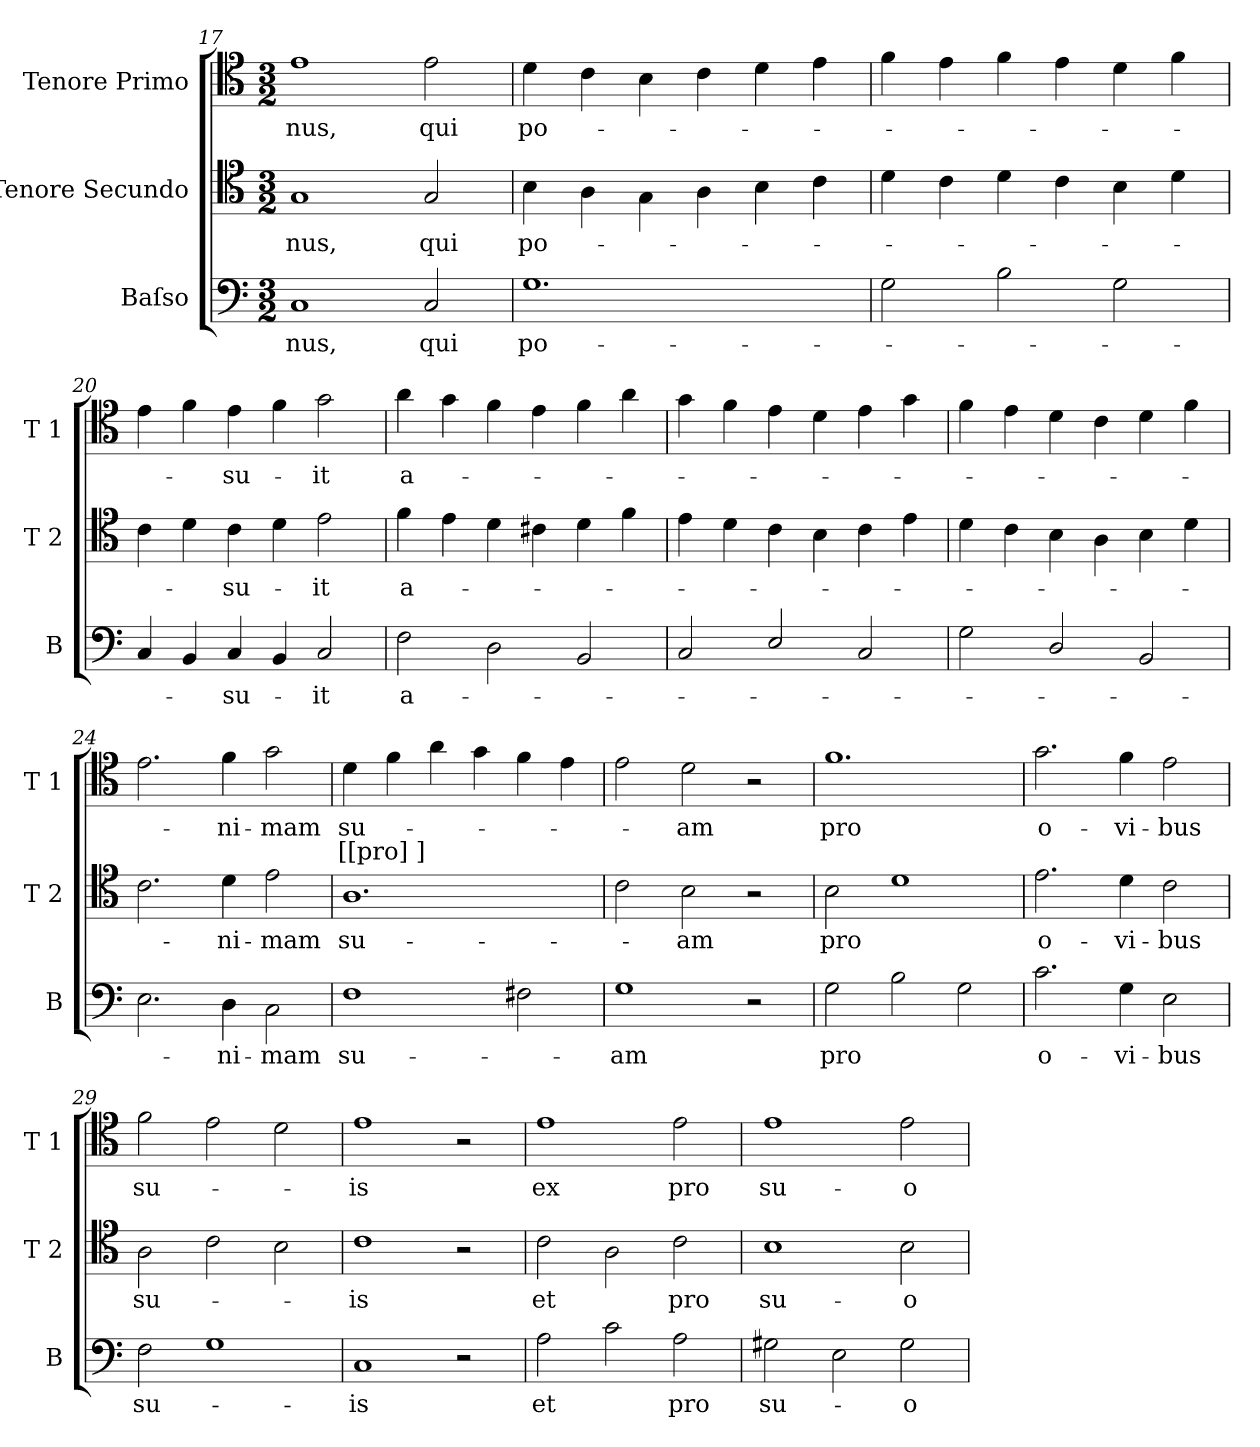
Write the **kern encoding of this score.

**kern	**text	**kern	**text	**kern	**text	**text
*part3	*part3	*part2	*part2	*part1	*part1	*part1
*staff3	*staff3	*staff2	*staff2	*staff1	*staff1	*staff1
*I"Baſso	*	*I"Tenore Secundo	*	*I"Tenore Primo	*	*
*I'B	*	*I'T 2	*	*I'T 1	*	*
*clefF4	*	*clefC4	*	*clefC4	*	*
*k[]	*	*k[]	*	*k[]	*	*
*C:	*	*C:	*	*C:	*	*
*M3/2	*	*M3/2	*	*M3/2	*	*
=17	=17	=17	=17	=17	=17	=17
1C	-nus,	1G	-nus,	1e	-nus,	.
2C/	qui	2G/	qui	2e\	qui	.
=18	=18	=18	=18	=18	=18	=18
1.G	po-	4B\	po-	4d\	po-	.
.	.	4A\	.	4c\	.	.
.	.	4G\	.	4B\	.	.
.	.	4A\	.	4c\	.	.
.	.	4B\	.	4d\	.	.
.	.	4c\	.	4e\	.	.
=19	=19	=19	=19	=19	=19	=19
2G\	.	4d\	.	4f\	.	.
.	.	4c\	.	4e\	.	.
2B\	.	4d\	.	4f\	.	.
.	.	4c\	.	4e\	.	.
2G\	.	4B\	.	4d\	.	.
.	.	4d\	.	4f\	.	.
=20	=20	=20	=20	=20	=20	=20
4C/	.	4c\	.	4e\	.	.
4BB/	.	4d\	.	4f\	.	.
4C/	-su-	4c\	-su-	4e\	-su-	.
4BB/	.	4d\	.	4f\	.	.
2C/	-it	2e\	-it	2g\	-it	.
=21	=21	=21	=21	=21	=21	=21
2F\	a-	4f\	a-	4a\	a-	.
.	.	4e\	.	4g\	.	.
2D\	.	4d\	.	4f\	.	.
.	.	4c#X\	.	4e\	.	.
2BB/	.	4d\	.	4f\	.	.
.	.	4f\	.	4a\	.	.
=22	=22	=22	=22	=22	=22	=22
2C/	.	4e\	.	4g\	.	.
.	.	4d\	.	4f\	.	.
2E/	.	4c\	.	4e\	.	.
.	.	4B\	.	4d\	.	.
2C/	.	4c\	.	4e\	.	.
.	.	4e\	.	4g\	.	.
=23	=23	=23	=23	=23	=23	=23
2G\	.	4d\	.	4f\	.	.
.	.	4c\	.	4e\	.	.
2D/	.	4B\	.	4d\	.	.
.	.	4A\	.	4c\	.	.
2BB/	.	4B\	.	4d\	.	.
.	.	4d\	.	4f\	.	.
=24	=24	=24	=24	=24	=24	=24
2.E\	.	2.c\	.	2.e\	.	.
4D\	-ni-	4d\	-ni-	4f\	-ni-	.
2C\	-mam	2e\	-mam	2g\	-mam	.
=25	=25	=25	=25	=25	=25	=25
1F	su-	1.A	su-	4d\	su-	[[pro]]
.	.	.	.	4f\	.	.
.	.	.	.	4a\	.	.
.	.	.	.	4g\	.	.
2F#X\	.	.	.	4f\	.	.
.	.	.	.	4e\	.	.
=26	=26	=26	=26	=26	=26	=26
1G	-am	2c\	.	2e\	.	.
.	.	2B\	-am	2d\	-am	.
2r	.	2r	.	2r	.	.
=27	=27	=27	=27	=27	=27	=27
2G\	pro	2B\	pro	1.f	pro	.
2B\	.	1d	.	.	.	.
2G\	.	.	.	.	.	.
=28	=28	=28	=28	=28	=28	=28
2.c\	o-	2.e\	o-	2.g\	o-	.
4G\	-vi-	4d\	-vi-	4f\	-vi-	.
2E\	-bus	2c\	-bus	2e\	-bus	.
=29	=29	=29	=29	=29	=29	=29
2F\	su-	2A\	su-	2f\	su-	.
1G	.	2c\	.	2e\	.	.
.	.	2B\	.	2d\	.	.
=30	=30	=30	=30	=30	=30	=30
1C	-is	1c	-is	1e	-is	.
2r	.	2r	.	2r	.	.
=31	=31	=31	=31	=31	=31	=31
2A\	et	2c\	et	1e	ex	.
2c\	.	2A\	.	.	.	.
2A\	pro	2c\	pro	2e\	pro	.
=32	=32	=32	=32	=32	=32	=32
2G#X\	su-	1B	su-	1e	su-	.
2E\	.	.	.	.	.	.
2G#\	-o	2B\	-o	2e\	-o	.
=	=	=	=	=	=	=
*-	*-	*-	*-	*-	*-	*-
